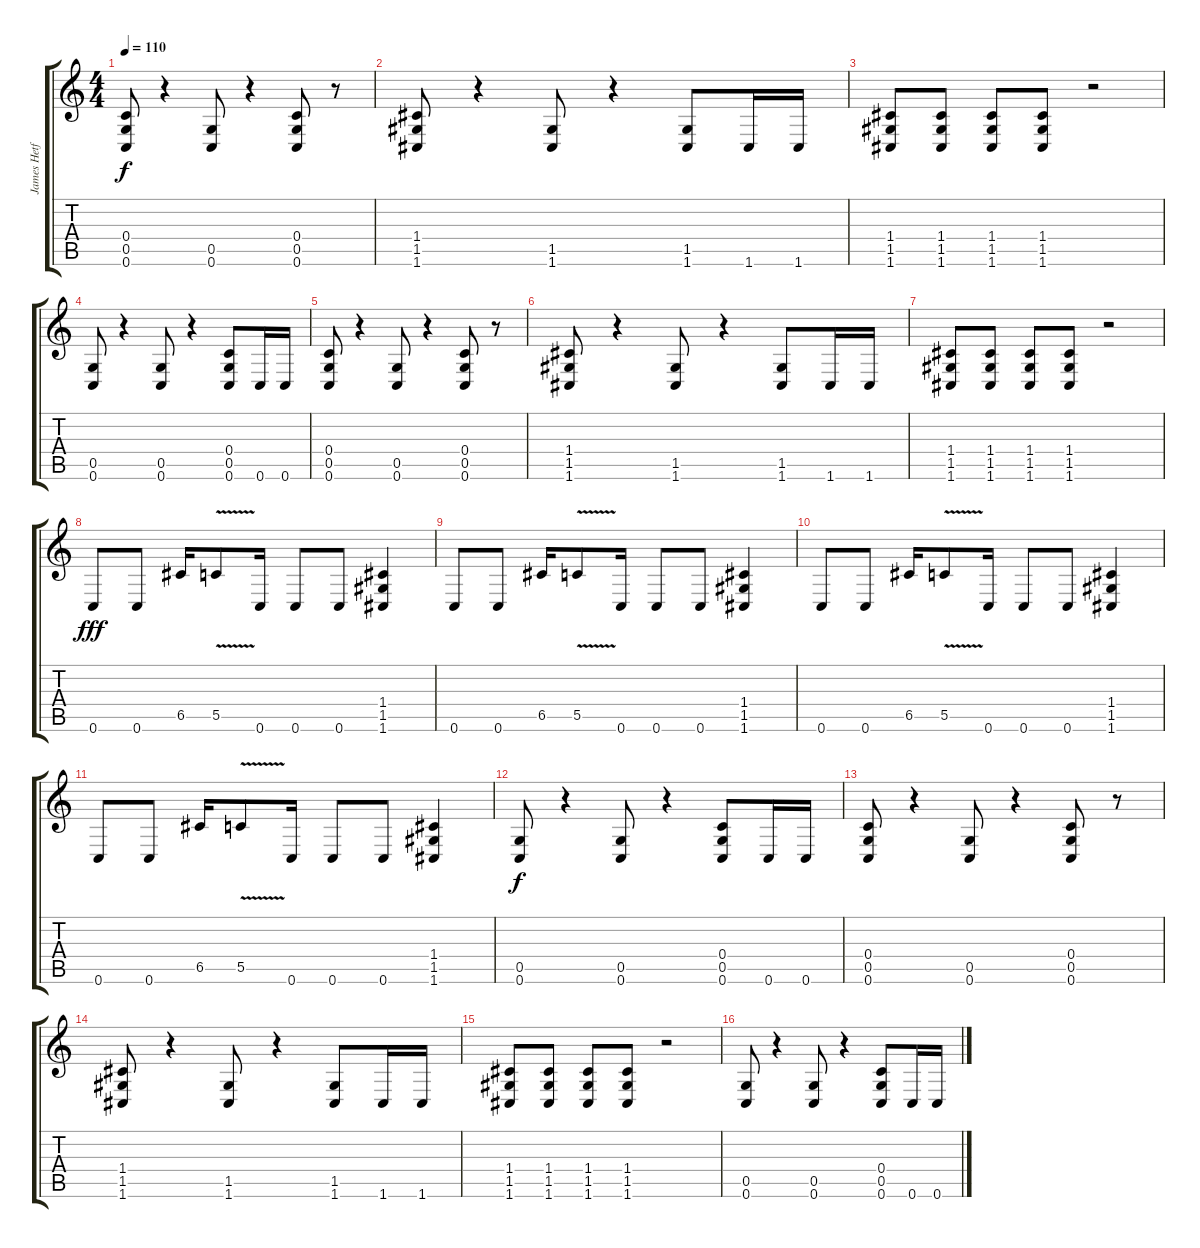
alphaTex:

\track ("James Hetfield" "James Hetf") {instrument distortionguitar}
\staff {score tabs}
\tuning (D4 A3 F3 C3 G2 C2) {hide}
\ts (4 4)
\tempo 110
\clef g2
\ks c
(0.4 0.5 0.6).8{dy f} r.4 (0.5 0.6).8 r.4 (0.4 0.5 0.6).8 r.8 |
(1.4 1.5 1.6).8 r.4 (1.5 1.6).8 r.4 (1.5 1.6).8 1.6.16 1.6.16 |
(1.4 1.5 1.6).8{balance 8} (1.4 1.5 1.6).8 (1.4 1.5 1.6).8 (1.4 1.5 1.6).8 r.2 |
(0.5 0.6).8{volume 16 balance 4} r.4 (0.5 0.6).8 r.4 (0.4 0.5 0.6).8 0.6.16 0.6.16 |
(0.4 0.5 0.6).8 r.4 (0.5 0.6).8 r.4 (0.4 0.5 0.6).8 r.8 |
(1.4 1.5 1.6).8 r.4 (1.5 1.6).8 r.4 (1.5 1.6).8 1.6.16 1.6.16 |
(1.4 1.5 1.6).8{balance 8} (1.4 1.5 1.6).8 (1.4 1.5 1.6).8 (1.4 1.5 1.6).8 r.2 |
0.6.8{dy fff} 0.6.8 6.5.16 5.5{v}.8 0.6.16 0.6.8 0.6.8 (1.4 1.5 1.6).4 |
0.6.8 0.6.8 6.5.16 5.5{v}.8 0.6.16 0.6.8 0.6.8 (1.4 1.5 1.6).4 |
0.6.8 0.6.8 6.5.16 5.5{v}.8 0.6.16 0.6.8 0.6.8 (1.4 1.5 1.6).4 |
0.6.8 0.6.8 6.5.16 5.5{v}.8 0.6.16 0.6.8 0.6.8 (1.4 1.5 1.6).4 |
(0.5 0.6).8{dy f volume 16 balance 4} r.4 (0.5 0.6).8 r.4 (0.4 0.5 0.6).8 0.6.16 0.6.16 |
(0.4 0.5 0.6).8 r.4 (0.5 0.6).8 r.4 (0.4 0.5 0.6).8 r.8 |
(1.4 1.5 1.6).8 r.4 (1.5 1.6).8 r.4 (1.5 1.6).8 1.6.16 1.6.16 |
(1.4 1.5 1.6).8{balance 8} (1.4 1.5 1.6).8 (1.4 1.5 1.6).8 (1.4 1.5 1.6).8 r.2 |
(0.5 0.6).8{volume 16 balance 4} r.4 (0.5 0.6).8 r.4 (0.4 0.5 0.6).8 0.6.16 0.6.16
